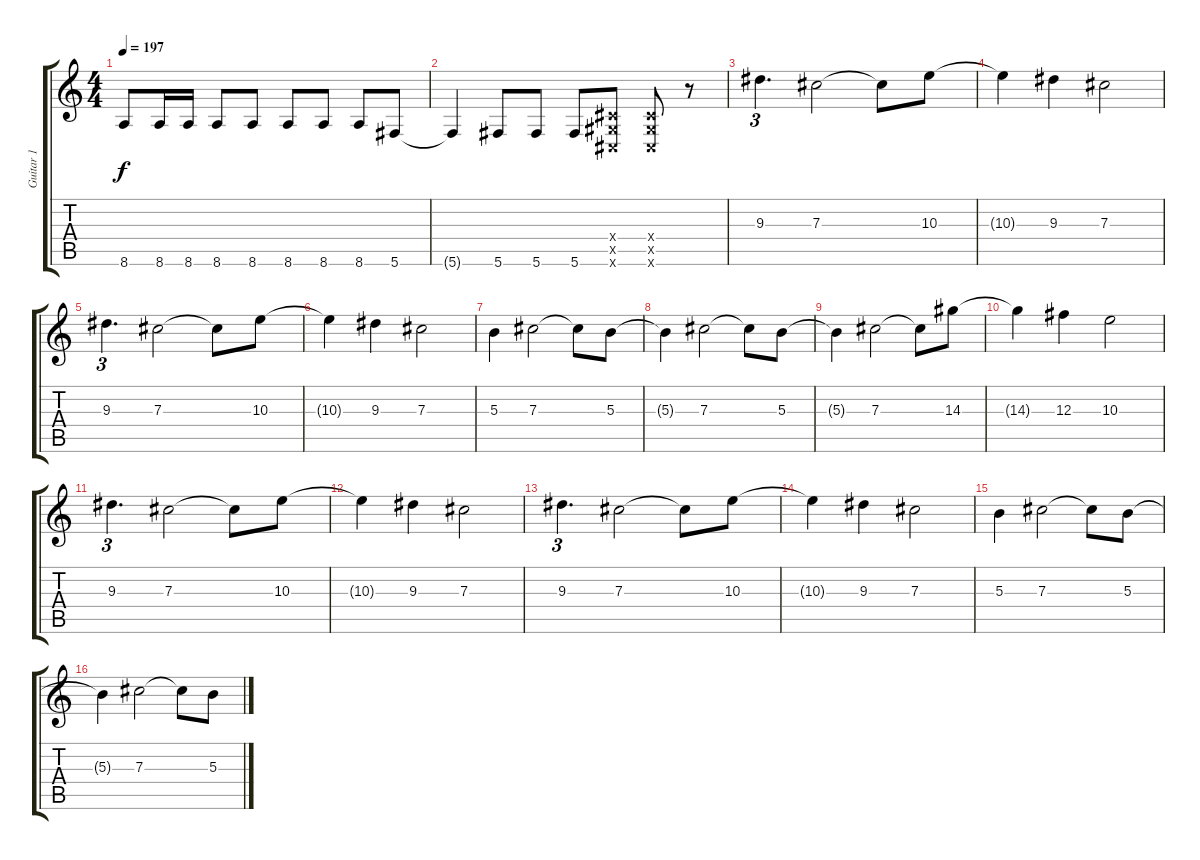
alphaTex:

\track ("Guitar 1" "Guitar 1") {instrument distortionguitar}
\staff {score tabs}
\tuning (Eb4 Bb3 Gb3 Db3 Ab2 Db2) {hide}
\ts (4 4)
\tempo 197
\clef g2
\ks c
8.6{t}.8{dy f} 8.6.16 8.6.16 8.6.8 8.6.8 8.6.8 8.6.8 8.6.8 5.6.8 |
5.6{t}.4 5.6.8 5.6.8 5.6.8 (0.4{x} 0.5{x} 0.6{x}).8 (0.4{x} 0.5{x} 0.6{x}).8 r.8 |
9.3.4{d tu (3 2)} 7.3.2 7.3{t}.8 10.3.8 |
10.3{t}.4 9.3.4 7.3.2 |
9.3.4{d tu (3 2)} 7.3.2 7.3{t}.8 10.3.8 |
10.3{t}.4 9.3.4 7.3.2 |
5.3.4 7.3.2 7.3{t}.8 5.3.8 |
5.3{t}.4 7.3.2 7.3{t}.8 5.3.8 |
5.3{t}.4 7.3.2 7.3{t}.8 14.3.8 |
14.3{t}.4 12.3.4 10.3.2 |
9.3.4{d tu (3 2)} 7.3.2 7.3{t}.8 10.3.8 |
10.3{t}.4 9.3.4 7.3.2 |
9.3.4{d tu (3 2)} 7.3.2 7.3{t}.8 10.3.8 |
10.3{t}.4 9.3.4 7.3.2 |
5.3.4 7.3.2 7.3{t}.8 5.3.8 |
5.3{t}.4 7.3.2 7.3{t}.8 5.3.8
